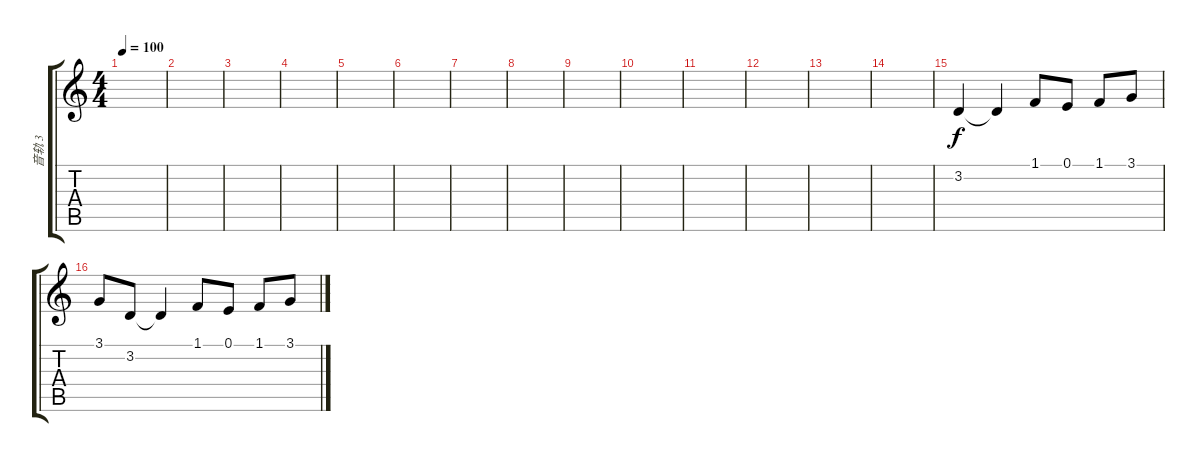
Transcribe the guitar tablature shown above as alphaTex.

\track ("音轨 3" "音轨 3") {instrument whistle}
\staff {score tabs}
\tuning (E4 B3 G3 D3 A2 E2) {hide}
\ts (4 4)
\tempo 100
\clef g2
\ks c
|
|
|
|
|
|
|
|
|
|
|
|
|
|
3.2.4 3.2{t}.4 1.1.8 0.1.8 1.1.8 3.1.8 |
3.1.8 3.2.8 3.2{t}.4 1.1.8 0.1.8 1.1.8 3.1.8
